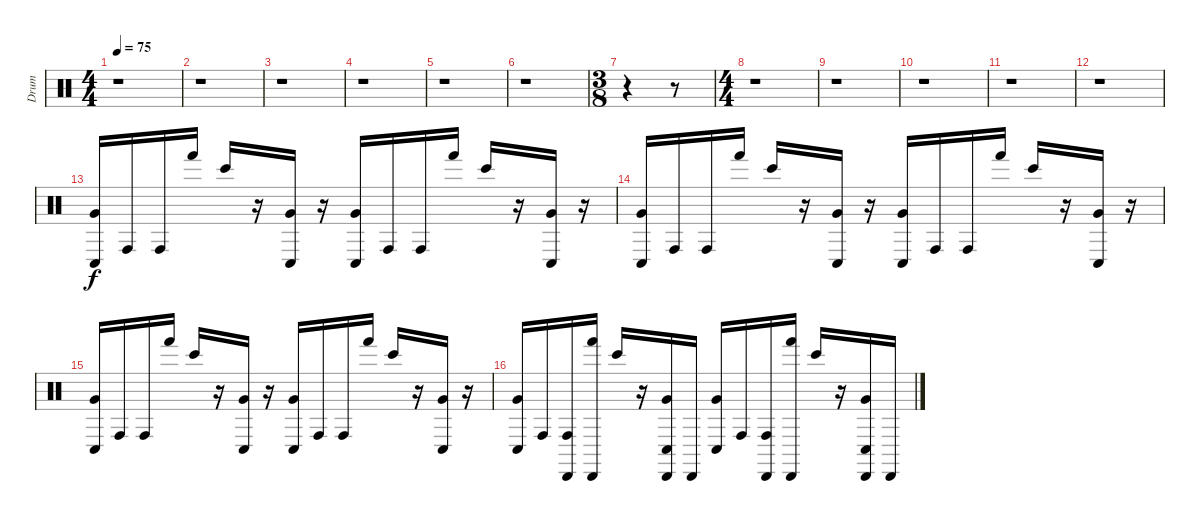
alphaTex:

\track ("Drum" "Drum") {instrument percussion}
\staff {score}
\articulation defaults
\ts (4 4)
\tempo 75
\clef neutral
\ks c
r.1{dy f} |
r.1 |
r.1 |
r.1 |
r.1 |
r.1 |
\ts (3 8)
r.4 r.8 |
\ts (4 4)
r.1 |
r.1 |
r.1 |
r.1 |
r.1 |
("Conga low (hit)" "Very Low Tom (hit)").16 "Conga high (hit)".16 "Conga high (hit)".16 "Hand (hit)".16 "Bongo High (hit)".16 r.16 ("Conga low (hit)" "Very Low Tom (hit)").16 r.16 ("Conga low (hit)" "Very Low Tom (hit)").16 "Conga high (hit)".16 "Conga high (hit)".16 "Hand (hit)".16 "Bongo High (hit)".16 r.16 ("Conga low (hit)" "Very Low Tom (hit)").16 r.16 |
("Conga low (hit)" "Very Low Tom (hit)").16 "Conga high (hit)".16 "Conga high (hit)".16 "Hand (hit)".16 "Bongo High (hit)".16 r.16 ("Conga low (hit)" "Very Low Tom (hit)").16 r.16 ("Conga low (hit)" "Very Low Tom (hit)").16 "Conga high (hit)".16 "Conga high (hit)".16 "Hand (hit)".16 "Bongo High (hit)".16 r.16 ("Conga low (hit)" "Very Low Tom (hit)").16 r.16 |
("Conga low (hit)" "Very Low Tom (hit)").16 "Conga high (hit)".16 "Conga high (hit)".16 "Hand (hit)".16 "Bongo High (hit)".16 r.16 ("Conga low (hit)" "Very Low Tom (hit)").16 r.16 ("Conga low (hit)" "Very Low Tom (hit)").16 "Conga high (hit)".16 "Conga high (hit)".16 "Hand (hit)".16 "Bongo High (hit)".16 r.16 ("Conga low (hit)" "Very Low Tom (hit)").16 r.16 |
("Conga low (hit)" "Very Low Tom (hit)").16 "Conga high (hit)".16 ("Conga high (hit)" "Cabasa (hit)").16 ("Hand (hit)" "Cabasa (hit)").16 "Bongo High (hit)".16 r.16 ("Conga low (hit)" "Very Low Tom (hit)" "Cabasa (hit)").16 "Cabasa (hit)".16 ("Conga low (hit)" "Very Low Tom (hit)").16 "Conga high (hit)".16 ("Conga high (hit)" "Cabasa (hit)").16 ("Hand (hit)" "Cabasa (hit)").16 "Bongo High (hit)".16 r.16 ("Conga low (hit)" "Very Low Tom (hit)" "Cabasa (hit)").16 "Cabasa (hit)".16
